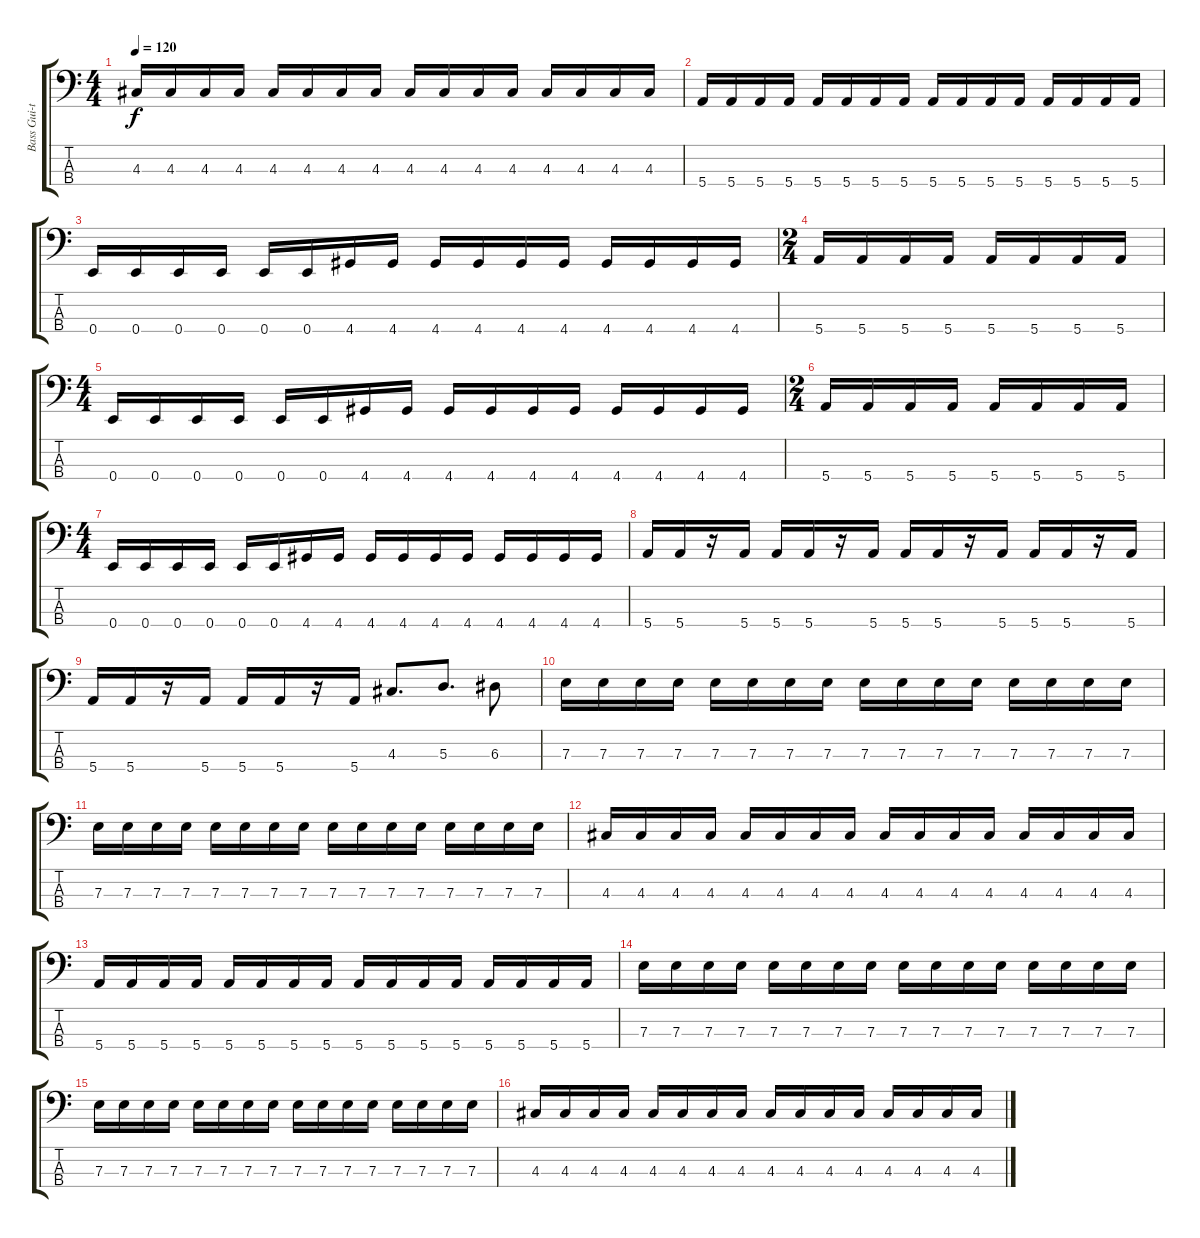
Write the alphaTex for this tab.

\track ("Bass Gui-tar" "Bass Gui-t") {instrument electricbassfinger}
\staff {score tabs}
\tuning (G2 D2 A1 E1) {hide}
\ts (4 4)
\tempo 120
\clef f4
\ks c
4.3.16{dy f} 4.3.16 4.3.16 4.3.16 4.3.16 4.3.16 4.3.16 4.3.16 4.3.16 4.3.16 4.3.16 4.3.16 4.3.16 4.3.16 4.3.16 4.3.16 |
5.4.16 5.4.16 5.4.16 5.4.16 5.4.16 5.4.16 5.4.16 5.4.16 5.4.16 5.4.16 5.4.16 5.4.16 5.4.16 5.4.16 5.4.16 5.4.16 |
0.4.16 0.4.16 0.4.16 0.4.16 0.4.16 0.4.16 4.4.16 4.4.16 4.4.16 4.4.16 4.4.16 4.4.16 4.4.16 4.4.16 4.4.16 4.4.16 |
\ts (2 4)
5.4.16 5.4.16 5.4.16 5.4.16 5.4.16 5.4.16 5.4.16 5.4.16 |
\ts (4 4)
0.4.16 0.4.16 0.4.16 0.4.16 0.4.16 0.4.16 4.4.16 4.4.16 4.4.16 4.4.16 4.4.16 4.4.16 4.4.16 4.4.16 4.4.16 4.4.16 |
\ts (2 4)
5.4.16 5.4.16 5.4.16 5.4.16 5.4.16 5.4.16 5.4.16 5.4.16 |
\ts (4 4)
0.4.16 0.4.16 0.4.16 0.4.16 0.4.16 0.4.16 4.4.16 4.4.16 4.4.16 4.4.16 4.4.16 4.4.16 4.4.16 4.4.16 4.4.16 4.4.16 |
5.4.16 5.4.16 r.16 5.4.16 5.4.16 5.4.16 r.16 5.4.16 5.4.16 5.4.16 r.16 5.4.16 5.4.16 5.4.16 r.16 5.4.16 |
5.4.16 5.4.16 r.16 5.4.16 5.4.16 5.4.16 r.16 5.4.16 4.3.8{d} 5.3.8{d} 6.3.8 |
7.3.16 7.3.16 7.3.16 7.3.16 7.3.16 7.3.16 7.3.16 7.3.16 7.3.16 7.3.16 7.3.16 7.3.16 7.3.16 7.3.16 7.3.16 7.3.16 |
7.3.16 7.3.16 7.3.16 7.3.16 7.3.16 7.3.16 7.3.16 7.3.16 7.3.16 7.3.16 7.3.16 7.3.16 7.3.16 7.3.16 7.3.16 7.3.16 |
4.3.16 4.3.16 4.3.16 4.3.16 4.3.16 4.3.16 4.3.16 4.3.16 4.3.16 4.3.16 4.3.16 4.3.16 4.3.16 4.3.16 4.3.16 4.3.16 |
5.4.16 5.4.16 5.4.16 5.4.16 5.4.16 5.4.16 5.4.16 5.4.16 5.4.16 5.4.16 5.4.16 5.4.16 5.4.16 5.4.16 5.4.16 5.4.16 |
7.3.16 7.3.16 7.3.16 7.3.16 7.3.16 7.3.16 7.3.16 7.3.16 7.3.16 7.3.16 7.3.16 7.3.16 7.3.16 7.3.16 7.3.16 7.3.16 |
7.3.16 7.3.16 7.3.16 7.3.16 7.3.16 7.3.16 7.3.16 7.3.16 7.3.16 7.3.16 7.3.16 7.3.16 7.3.16 7.3.16 7.3.16 7.3.16 |
4.3.16 4.3.16 4.3.16 4.3.16 4.3.16 4.3.16 4.3.16 4.3.16 4.3.16 4.3.16 4.3.16 4.3.16 4.3.16 4.3.16 4.3.16 4.3.16
